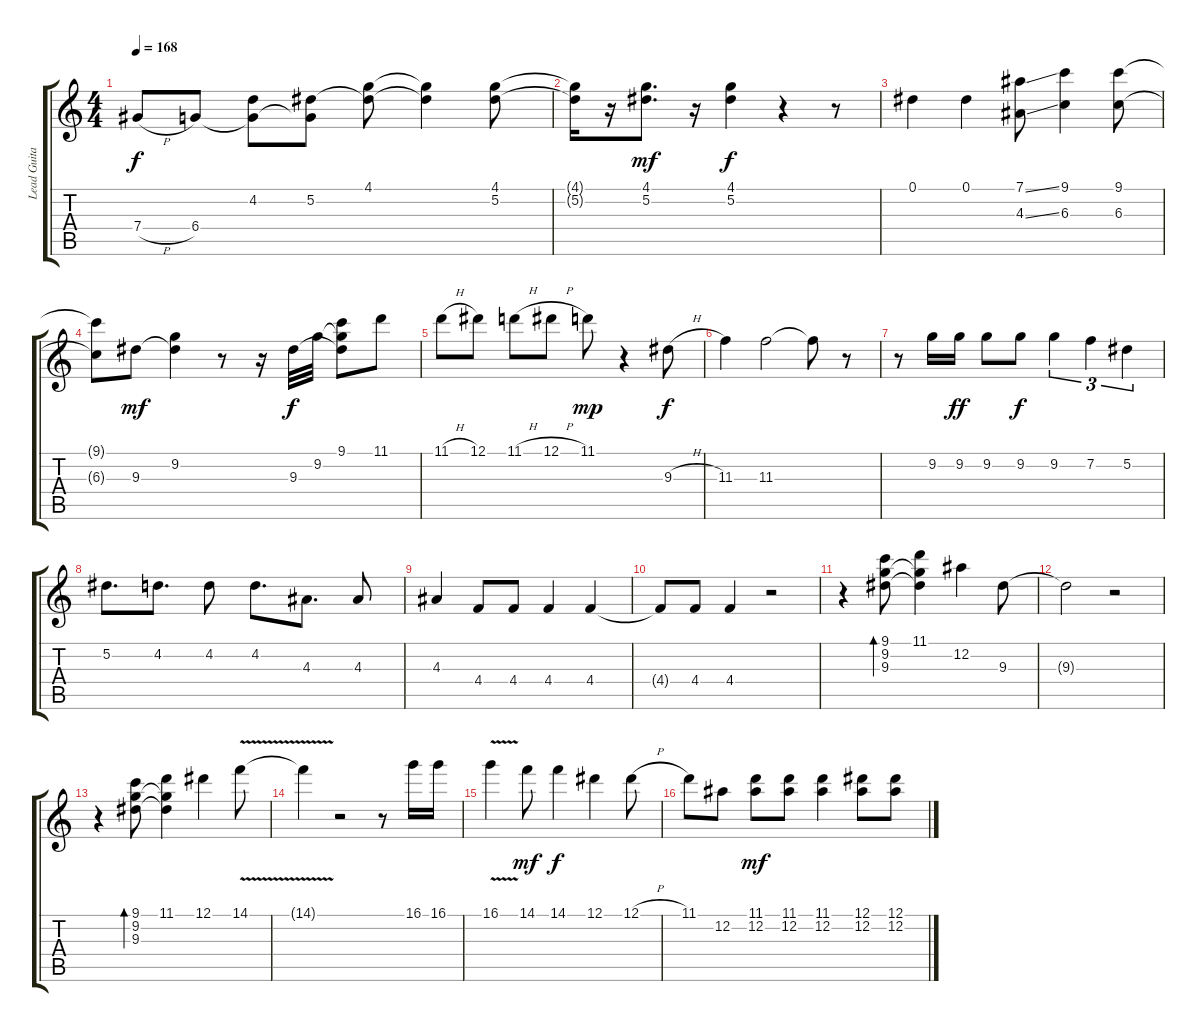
\track ("Lead Guitar" "Lead Guita") {instrument acousticguitarsteel}
\staff {score tabs}
\tuning (Eb4 Bb3 Gb3 Db3 Ab2 Eb2) {hide}
\ts (4 4)
\tempo 168
\clef g2
\ks c
7.4{h}.8{dy f} 6.4.8 (4.2 6.4{t}).8 (5.2 6.4{t}).8 (4.1 5.2{t}).8 (4.1{t} 5.2{t}).4 (4.1 5.2).8 |
(4.1{t} 5.2{t}).16 r.16 (4.1 5.2).8{d dy mf} r.16 (4.1 5.2).4{dy f} r.4 r.8 |
0.1.4 0.1.4 (7.1{ss} 4.3{ss}).8 (9.1 6.3).4 (9.1 6.3).8 |
(9.1{t} 6.3{t}).8 9.3.8{dy mf} (9.2 9.3{t}).4 r.8 r.16 9.3.32{dy f} 9.2.32 (9.1 9.2{t} 9.3{t}).8 11.1.8 |
11.1{h}.8 12.1.8 11.1{h}.8 12.1{h}.8 11.1.8{dy mp} r.4 9.3{h}.8{dy f} |
11.3.4 11.3.2 11.3{t}.8 r.8 |
r.8 9.2.16 9.2.16{dy ff} 9.2.8 9.2.8{dy f} 9.2.4{tu (3 2)} 7.2.4{tu (3 2)} 5.2.4{tu (3 2)} |
5.2.8{d} 4.2.8{d} 4.2.8 4.2.8{d} 4.3.8{d} 4.3.8 |
4.3.4 4.4.8 4.4.8 4.4.4 4.4.4 |
4.4{t}.8 4.4.8 4.4.4 r.2 |
r.4 (9.1 9.2 9.3).8{bd 480} (11.1 9.2{t} 9.3{t}).4 12.2.4 9.3.8 |
9.3{t}.2 r.2 |
r.4 (9.1 9.2 9.3).8{bd 480} (11.1 9.2{t} 9.3{t}).4 12.1.4 14.1{v}.8 |
14.1{t}.4 r.2 r.8 16.1.16 16.1.16 |
16.1{v}.4 14.1.8{dy mf} 14.1.4{dy f} 12.1.4 12.1{h}.8 |
11.1.8 12.2.8 (11.1 12.2).8{dy mf} (11.1 12.2).8 (11.1 12.2).4 (12.1 12.2).8 (12.1 12.2).8
